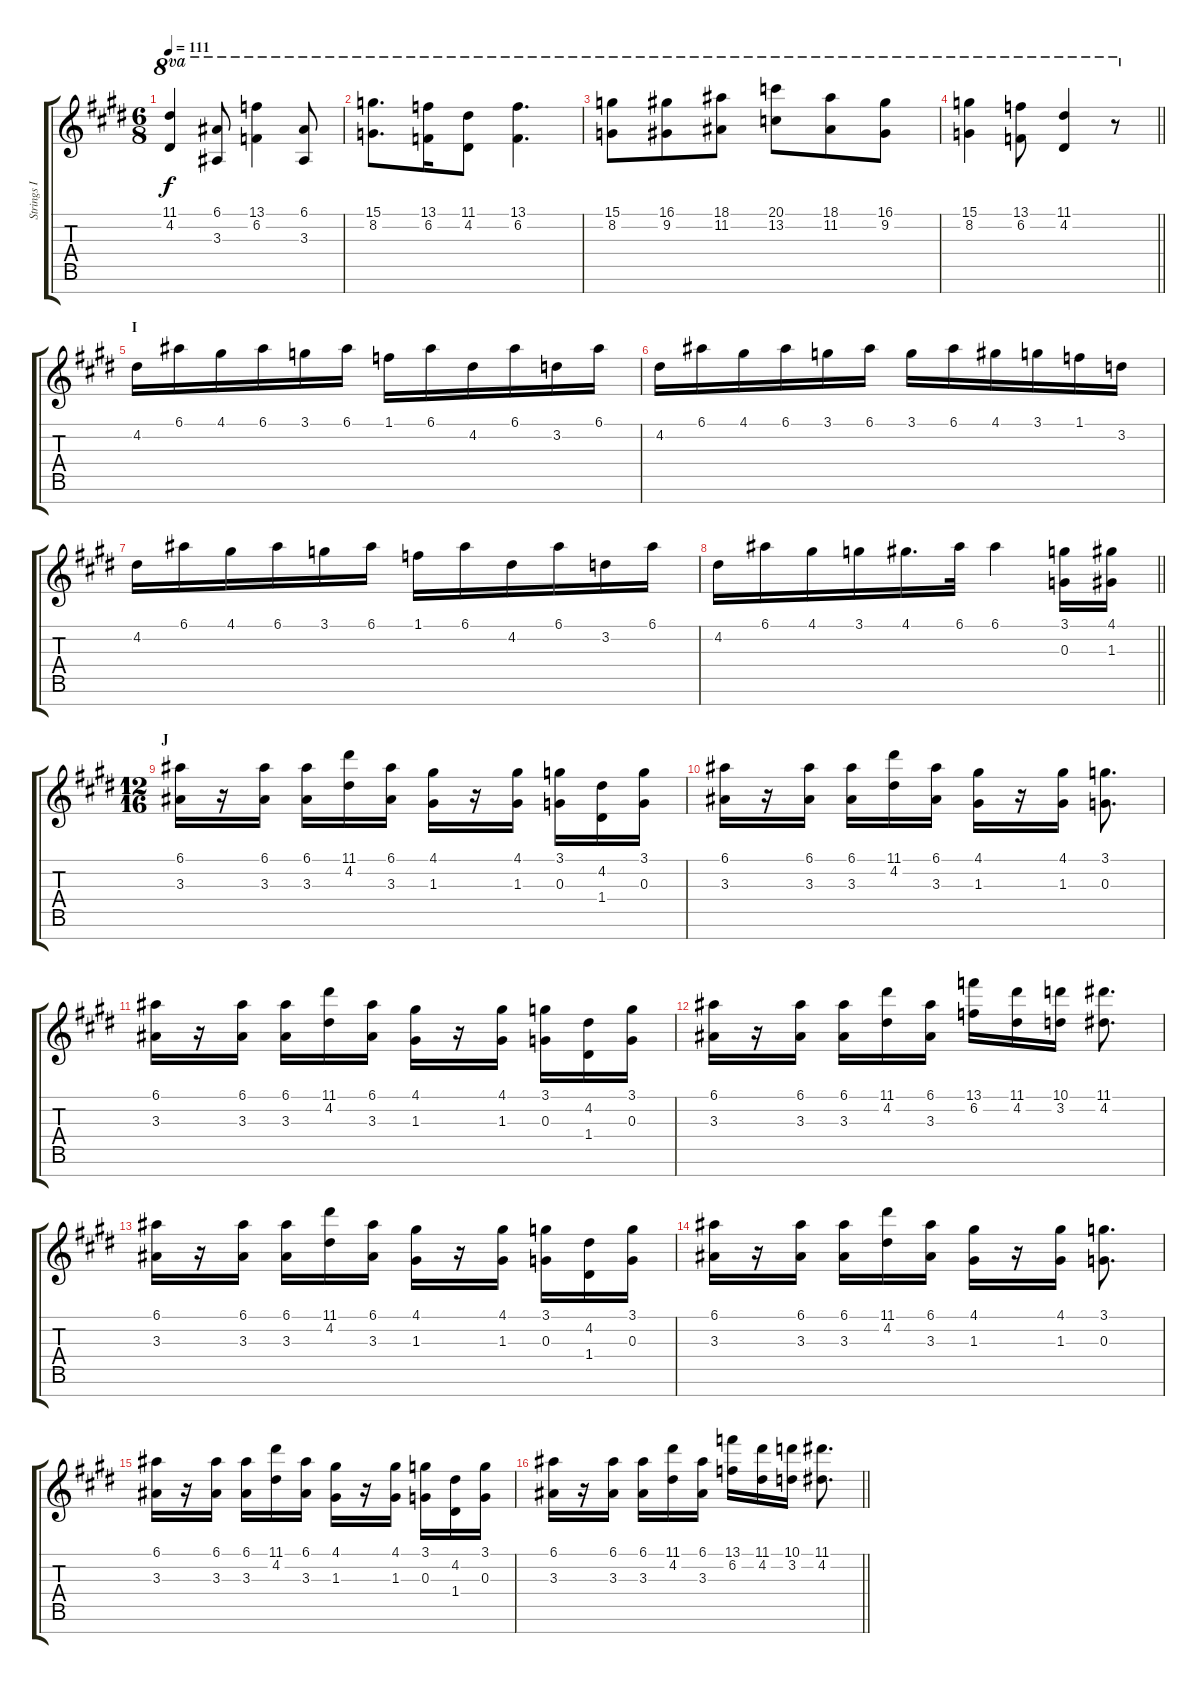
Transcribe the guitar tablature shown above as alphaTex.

\track ("Strings I" "Strings I") {instrument stringensemble1}
\staff {score tabs}
\tuning (E5 B4 G4 D4 A3 E3 B2) {hide}
\ts (6 8)
\tempo 111
\clef g2
\ks e
(11.1 4.2).4{ot 8va dy f} (6.1 3.3).8{ot 8va} (13.1 6.2).4{ot 8va} (6.1 3.3).8{ot 8va} |
(15.1 8.2).8{d ot 8va} (13.1 6.2).16{ot 8va} (11.1 4.2).8{ot 8va} (13.1 6.2).4{d ot 8va} |
(15.1 8.2).8{ot 8va} (16.1 9.2).8{ot 8va} (18.1 11.2).8{ot 8va} (20.1 13.2).8{ot 8va} (18.1 11.2).8{ot 8va} (16.1 9.2).8{ot 8va} |
\barLineRight lightlight
(15.1 8.2).4{ot 8va} (13.1 6.2).8{ot 8va} (11.1 4.2).4{ot 8va} r.8{ot 8va} |
\section ("" "I")
4.2.16 6.1.16 4.1.16 6.1.16 3.1.16 6.1.16 1.1.16 6.1.16 4.2.16 6.1.16 3.2.16 6.1.16 |
4.2.16 6.1.16 4.1.16 6.1.16 3.1.16 6.1.16 3.1.16 6.1.16 4.1.16 3.1.16 1.1.16 3.2.16 |
4.2.16 6.1.16 4.1.16 6.1.16 3.1.16 6.1.16 1.1.16 6.1.16 4.2.16 6.1.16 3.2.16 6.1.16 |
\barLineRight lightlight
4.2.16 6.1.16 4.1.16 3.1.16 4.1.16{d} 6.1.32 6.1.4 (3.1 0.3).16 (4.1 1.3).16 |
\ts (12 16)
\section ("" "J")
(6.1 3.3).16 r.16 (6.1 3.3).16 (6.1 3.3).16 (11.1 4.2).16 (6.1 3.3).16 (4.1 1.3).16 r.16 (4.1 1.3).16 (3.1 0.3).16 (4.2 1.4).16 (3.1 0.3).16 |
(6.1 3.3).16 r.16 (6.1 3.3).16 (6.1 3.3).16 (11.1 4.2).16 (6.1 3.3).16 (4.1 1.3).16 r.16 (4.1 1.3).16 (3.1 0.3).8{d} |
(6.1 3.3).16 r.16 (6.1 3.3).16 (6.1 3.3).16 (11.1 4.2).16 (6.1 3.3).16 (4.1 1.3).16 r.16 (4.1 1.3).16 (3.1 0.3).16 (4.2 1.4).16 (3.1 0.3).16 |
(6.1 3.3).16 r.16 (6.1 3.3).16 (6.1 3.3).16 (11.1 4.2).16 (6.1 3.3).16 (13.1 6.2).16 (11.1 4.2).16 (10.1 3.2).16 (11.1 4.2).8{d} |
(6.1 3.3).16 r.16 (6.1 3.3).16 (6.1 3.3).16 (11.1 4.2).16 (6.1 3.3).16 (4.1 1.3).16 r.16 (4.1 1.3).16 (3.1 0.3).16 (4.2 1.4).16 (3.1 0.3).16 |
(6.1 3.3).16 r.16 (6.1 3.3).16 (6.1 3.3).16 (11.1 4.2).16 (6.1 3.3).16 (4.1 1.3).16 r.16 (4.1 1.3).16 (3.1 0.3).8{d} |
(6.1 3.3).16 r.16 (6.1 3.3).16 (6.1 3.3).16 (11.1 4.2).16 (6.1 3.3).16 (4.1 1.3).16 r.16 (4.1 1.3).16 (3.1 0.3).16 (4.2 1.4).16 (3.1 0.3).16 |
\barLineRight lightlight
(6.1 3.3).16 r.16 (6.1 3.3).16 (6.1 3.3).16 (11.1 4.2).16 (6.1 3.3).16 (13.1 6.2).16 (11.1 4.2).16 (10.1 3.2).16 (11.1 4.2).8{d}
